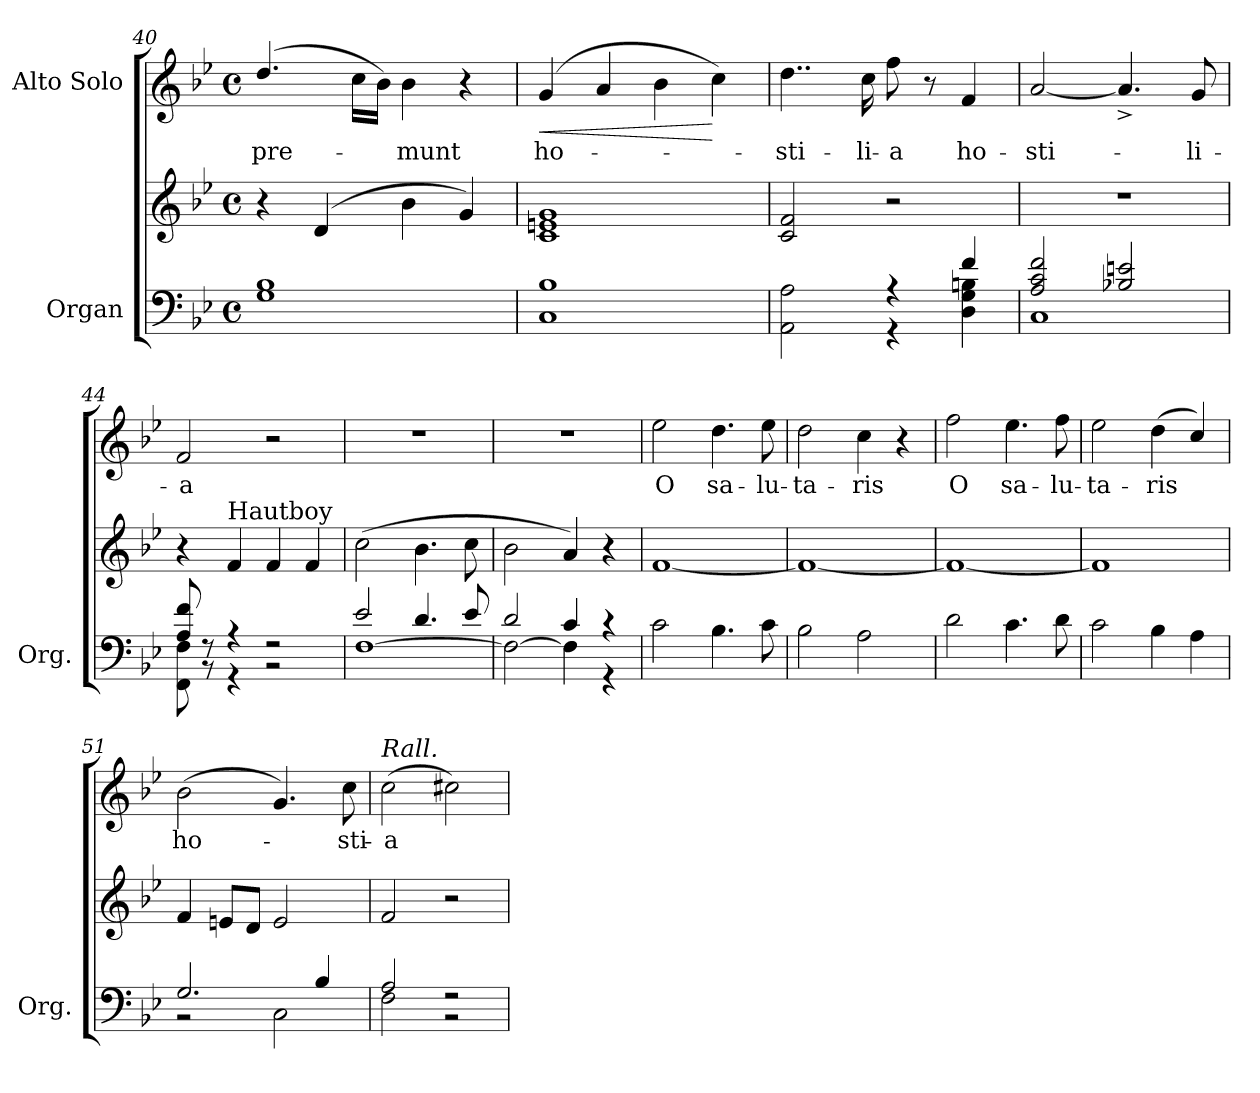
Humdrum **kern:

**kern	**kern	**kern	**text	**dynam
*part2	*part2	*part1	*part1	*part1
*staff3	*staff2	*staff1	*staff1	*staff1
*I"Organ	*	*I"Alto Solo	*	*
*I'Org.	*	*	*	*
*clefF4	*clefG2	*clefG2	*	*
*k[b-e-]	*k[b-e-]	*k[b-e-]	*	*
*B-:	*B-:	*B-:	*	*
*M4/4	*M4/4	*M4/4	*	*
*met(c)	*met(c)	*met(c)	*	*
=40	=40	=40	=40	=40
!	!	!	!LO:LY:b:color=#000000	!
1Gi 1B-i	4r	(4.ddi/	pre-	.
.	(4di/	.	.	.
.	.	16cci\LL	.	.
.	.	16b-i\JJ)	.	.
!	!	!	!LO:LY:b:color=#000000	!
.	4b-i\	4b-i\	-munt	.
.	4gi/)	4r	.	.
=41	=41	=41	=41	=41
!	!	!	!LO:LY:b:color=#000000	!LO:HP:b
1Ci 1B-i	1ci 1eni 1gi	(4gi/	ho-	<
.	.	4ai/	.	.
.	.	4b-i\	.	.
.	.	4cci\)	.	[
!!LO:LB:g=z
=42	=42	=42	=42	=42
*^	*	*	*	*
!	!	!	!	!LO:LY:b:color=#000000	!
2AAi\ 2Ai	2ryy	2ci/ 2fi	4..ddi\	-sti-	.
!	!	!	!	!LO:LY:b:color=#000000	!
.	.	.	16cci\	-li-	.
!	!	!	!	!LO:LY:b:color=#000000	!
4r	4r	2r	8ffi\	-a	.
.	.	.	8r	.	.
!	!	!	!	!LO:LY:b:color=#000000	!
4Di\ 4Gi 4Bni	4fi/	.	4fi/	ho-	.
=43	=43	=43	=43	=43	=43
!	!	!	!	!LO:LY:b:color=#000000	!
1Ci	2Ai/ 2ci 2fi	1r	[2ai/	-sti-	.
.	2B-Xi/ 2eni	.	4.a^i/]	.	.
!	!	!	!	!LO:LY:b:color=#000000	!
.	.	.	8gi/	-li-	.
=44	=44	=44	=44	=44	=44
!	!	!	!	!LO:LY:b:color=#000000	!
8FFi\ 8Fi	8Ai/ 8fi	4r	2fi/	-a	.
8r	8r	.	.	.	.
!	!	!LO:TX:a:t=Hautboy	!	!	!
4r	4r	4fi/	.	.	.
2r	2r	4fi/	2r	.	.
.	.	4fi/	.	.	.
=45	=45	=45	=45	=45	=45
[1Fi	2e-i/	(2cci\	1r	.	.
.	4.di/	4.b-i\	.	.	.
.	8e-i/	8cci\	.	.	.
=46	=46	=46	=46	=46	=46
2Fi\_	2di/	2b-i\	1r	.	.
4Fi\]	4ci/	4ai/)	.	.	.
4r	4r	4r	.	.	.
*v	*v	*	*	*	*
=47	=47	=47	=47	=47
*^	*	*	*	*
!	!	!	!	!LO:LY:b:color=#000000	!
*v	*v	*	*	*	*
2ci\	[1fi	2ee-i\	O	.
!	!	!	!LO:LY:b:color=#000000	!
4.B-i\	.	4.ddi\	sa-	.
!	!	!	!LO:LY:b:color=#000000	!
8ci\	.	8ee-i\	-lu-	.
=48	=48	=48	=48	=48
!	!	!	!LO:LY:b:color=#000000	!
2B-i\	1fi_	2ddi\	-ta-	.
!	!	!	!LO:LY:b:color=#000000	!
2Ai\	.	4cci\	-ris	.
.	.	4r	.	.
!!LO:LB:g=z
=49	=49	=49	=49	=49
!	!	!	!LO:LY:b:color=#000000	!
2di\	1fi_	2ffi\	O	.
!	!	!	!LO:LY:b:color=#000000	!
4.ci\	.	4.ee-i\	sa-	.
!	!	!	!LO:LY:b:color=#000000	!
8di\	.	8ffi\	-lu-	.
=50	=50	=50	=50	=50
!	!	!	!LO:LY:b:color=#000000	!
2ci\	1fi]	2ee-i\	-ta-	.
!	!	!	!LO:LY:b:color=#000000	!
4B-i\	.	(4ddi\	-ris	.
4Ai\	.	4cci/)	.	.
=51	=51	=51	=51	=51
*^	*	*	*	*
!	!	!	!	!LO:LY:b:color=#000000	!
2.Gi/	2r	4fi/	(2b-i\	ho-	.
.	.	8eni/L	.	.	.
.	.	8di/J	.	.	.
.	2Ci\	2ei/	4.gi/)	.	.
4B-i/	.	.	.	.	.
!	!	!	!	!LO:LY:b:color=#000000	!
.	.	.	8cci\	-sti-	.
=52	=52	=52	=52	=52	=52
!	!	!	!LO:TX:a:i:t=Rall.	!	!
!	!	!	!	!LO:LY:b:color=#000000	!
2Fi\	2Ai/	2fi/	(2cci\	-a	.
2r	2r	2r	2cc#Xi\)	.	.
*v	*v	*	*	*	*
=	=	=	=	=
*-	*-	*-	*-	*-
